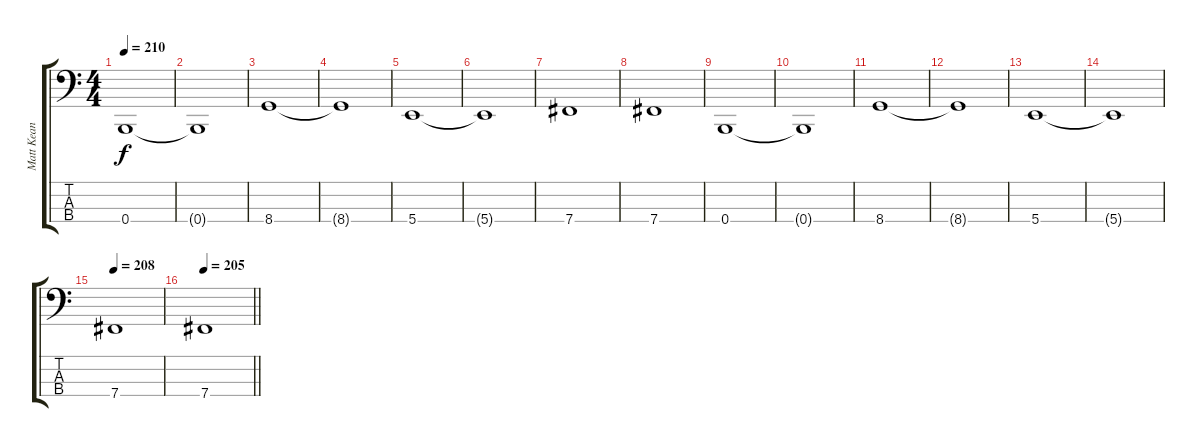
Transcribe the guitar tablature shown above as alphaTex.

\track ("Matt Kean" "Matt Kean") {instrument electricbasspick}
\staff {score tabs}
\tuning (E2 B1 Gb1 B0) {hide}
\ts (4 4)
\tempo 210
\clef f4
\ks c
0.4.1{dy f} |
0.4{t}.1 |
8.4.1 |
8.4{t}.1 |
5.4.1 |
5.4{t}.1 |
7.4.1 |
7.4.1 |
0.4.1 |
0.4{t}.1 |
8.4.1 |
8.4{t}.1 |
5.4.1 |
5.4{t}.1 |
\tempo 208
7.4.1 |
\tempo 205
\barLineRight lightlight
7.4.1
